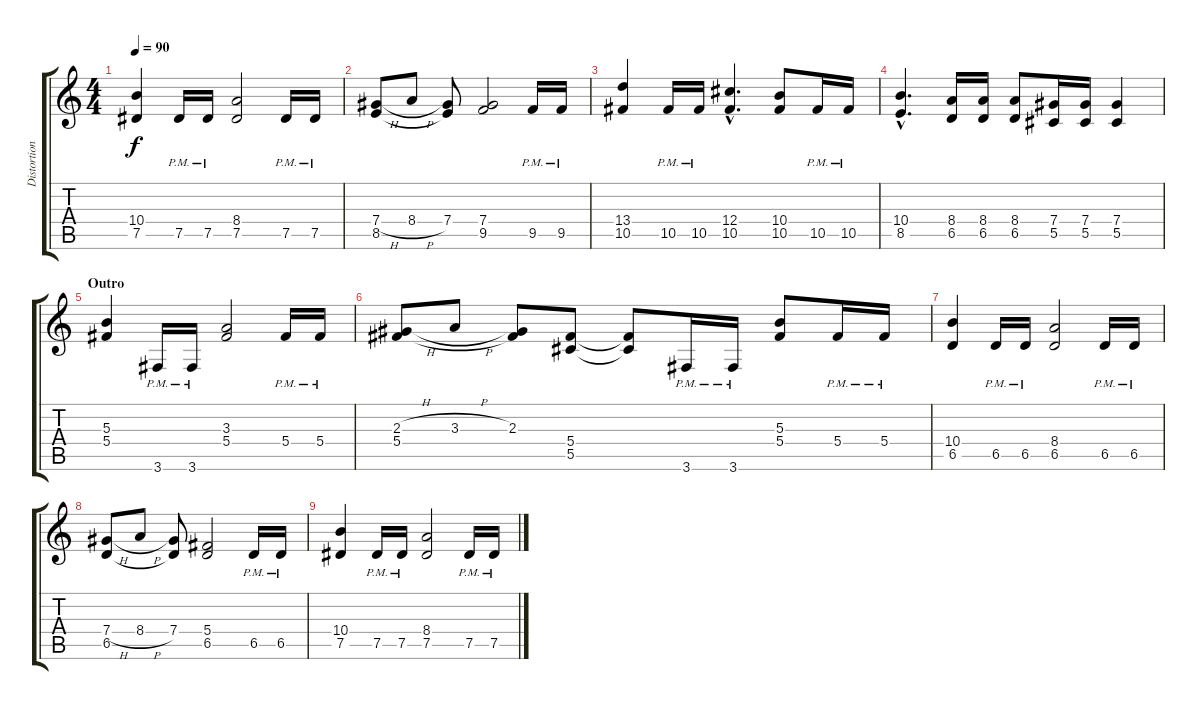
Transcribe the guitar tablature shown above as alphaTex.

\track ("Distortion Guitar" "Distortion") {instrument distortionguitar}
\staff {score tabs}
\tuning (Eb4 Bb3 Gb3 Db3 Ab2 Eb2) {hide}
\ts (4 4)
\tempo 90
\clef g2
\ks c
(10.4 7.5).4{dy f} 7.5{pm}.16 7.5{pm}.16 (8.4 7.5).2 7.5{pm}.16 7.5{pm}.16 |
(7.4{h} 8.5).8 8.4{h}.8 (7.4 8.5{t}).8 (7.4 9.5).2 9.5{pm}.16 9.5{pm}.16 |
(13.4 10.5).4 10.5{pm}.16 10.5{pm}.16 (12.4{hac} 10.5{hac}).4{d} (10.4 10.5).8 10.5{pm}.16 10.5{pm}.16 |
(10.4{hac} 8.5{hac}).4{d} (8.4 6.5).16 (8.4 6.5).16 (8.4 6.5).8 (7.4 5.5).16 (7.4 5.5).16 (7.4 5.5).4 |
\section ("" "Outro")
(5.3 5.4).4{volume 0} 3.6{pm}.16 3.6{pm}.16 (3.3 5.4).2 5.4{pm}.16 5.4{pm}.16 |
(2.3{h} 5.4).8 3.3{h}.8 (2.3 5.4{t}).8 (5.4 5.5).8 (5.4{t} 5.5{t}).8 3.6{pm}.16 3.6{pm}.16 (5.3 5.4).8 5.4{pm}.16 5.4{pm}.16 |
(10.4 6.5).4 6.5{pm}.16 6.5{pm}.16 (8.4 6.5).2 6.5{pm}.16 6.5{pm}.16 |
(7.4{h} 6.5).8 8.4{h}.8 (7.4 6.5{t}).8 (5.4 6.5).2 6.5{pm}.16 6.5{pm}.16 |
(10.4 7.5).4 7.5{pm}.16 7.5{pm}.16 (8.4 7.5).2 7.5{pm}.16 7.5{pm}.16
